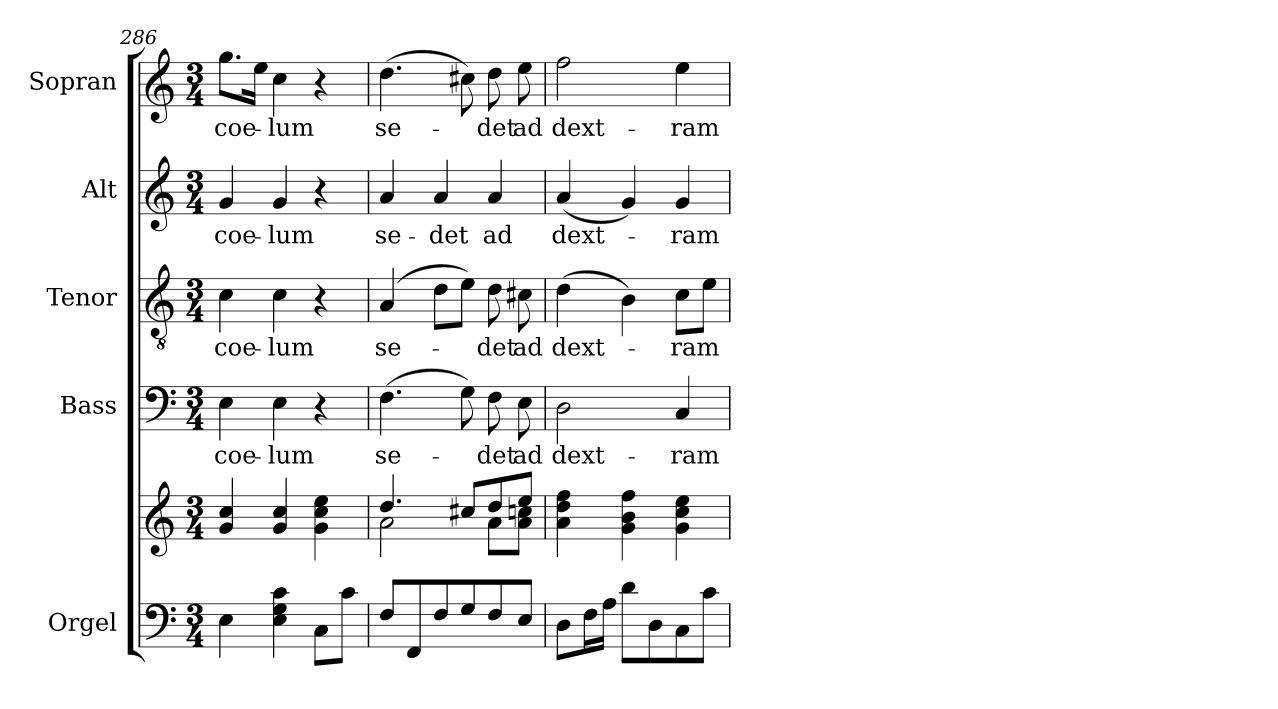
**kern	**kern	**kern	**text	**kern	**text	**kern	**text	**kern	**text
*part5	*part5	*part4	*part4	*part3	*part3	*part2	*part2	*part1	*part1
*staff6	*staff5	*staff4	*staff4	*staff3	*staff3	*staff2	*staff2	*staff1	*staff1
*I"Orgel	*	*I"Bass	*	*I"Tenor	*	*I"Alt	*	*I"Sopran	*
*I'Org.	*	*I'B.	*	*I'T.	*	*I'A.	*	*I'S.	*
*clefF4	*clefG2	*clefF4	*	*clefGv2	*	*clefG2	*	*clefG2	*
*k[]	*k[]	*k[]	*	*k[]	*	*k[]	*	*k[]	*
*C:	*C:	*C:	*	*C:	*	*C:	*	*C:	*
*M3/4	*M3/4	*M3/4	*	*M3/4	*	*M3/4	*	*M3/4	*
=286	=286	=286	=286	=286	=286	=286	=286	=286	=286
!	!	!	!LO:LY:b	!	!LO:LY:b	!	!LO:LY:b	!	!LO:LY:b
4E\	4g/ 4cc/	4E\	coe-	4c\	coe-	4g/	coe-	8.gg\L	coe-
.	.	.	.	.	.	.	.	16ee\Jk	.
!	!	!	!LO:LY:b	!	!LO:LY:b	!	!LO:LY:b	!	!LO:LY:b
4E\ 4G\ 4c\	4g/ 4cc/	4E\	-lum	4c\	-lum	4g/	-lum	4cc\	-lum
8C\L	4g\ 4cc\ 4ee\	4r	.	4r	.	4r	.	4r	.
8c\J	.	.	.	.	.	.	.	.	.
=287	=287	=287	=287	=287	=287	=287	=287	=287	=287
*	*^	*	*	*	*	*	*	*	*
!	!	!	!	!LO:LY:b	!	!LO:LY:b	!	!LO:LY:b	!	!LO:LY:b
8F/L	4.dd/	2a\	(>4.F\	se-	(4A/	se-	4a/	se-	(>4.dd\	se-
8FF/	.	.	.	.	.	.	.	.	.	.
!	!	!	!	!	!	!	!	!LO:LY:b	!	!
8F/	.	.	.	.	8d\L	.	4a/	-det	.	.
8G/	8cc#X/L	.	8G\)	.	8e\J)	.	.	.	8cc#X\)	.
!	!	!	!	!LO:LY:b	!	!LO:LY:b	!	!LO:LY:b	!	!LO:LY:b
8F/	8dd/	8a\L	8F\	-det	8d\	-det	4a/	ad	8dd\	-det
!	!	!	!	!LO:LY:b	!	!LO:LY:b	!	!	!	!LO:LY:b
8E/J	8ee/J	8a\ 8cc\J	8E\	ad	8c#X\	ad	.	.	8ee\	ad
=288	=288	=288	=288	=288	=288	=288	=288	=288	=288	=288
!	!	!	!	!LO:LY:b	!	!LO:LY:b	!	!LO:LY:b	!	!LO:LY:b
*	*v	*v	*	*	*	*	*	*	*	*
8D\L	4a\ 4dd\ 4ff\	2D\	dext-	(>4d\	dext-	(<4a/	dext-	2ff\	dext-
16F\L	.	.	.	.	.	.	.	.	.
16A\JJ	.	.	.	.	.	.	.	.	.
8d\L	4g\ 4b\ 4ff\	.	.	4B\)	.	4g/)	.	.	.
8D\	.	.	.	.	.	.	.	.	.
!	!	!	!LO:LY:b	!	!LO:LY:b	!	!LO:LY:b	!	!LO:LY:b
8C\	4g\ 4cc\ 4ee\	4C/	-ram	8c\L	-ram	4g/	-ram	4ee\	-ram
8c\J	.	.	.	8e\J	.	.	.	.	.
=	=	=	=	=	=	=	=	=	=
*-	*-	*-	*-	*-	*-	*-	*-	*-	*-
